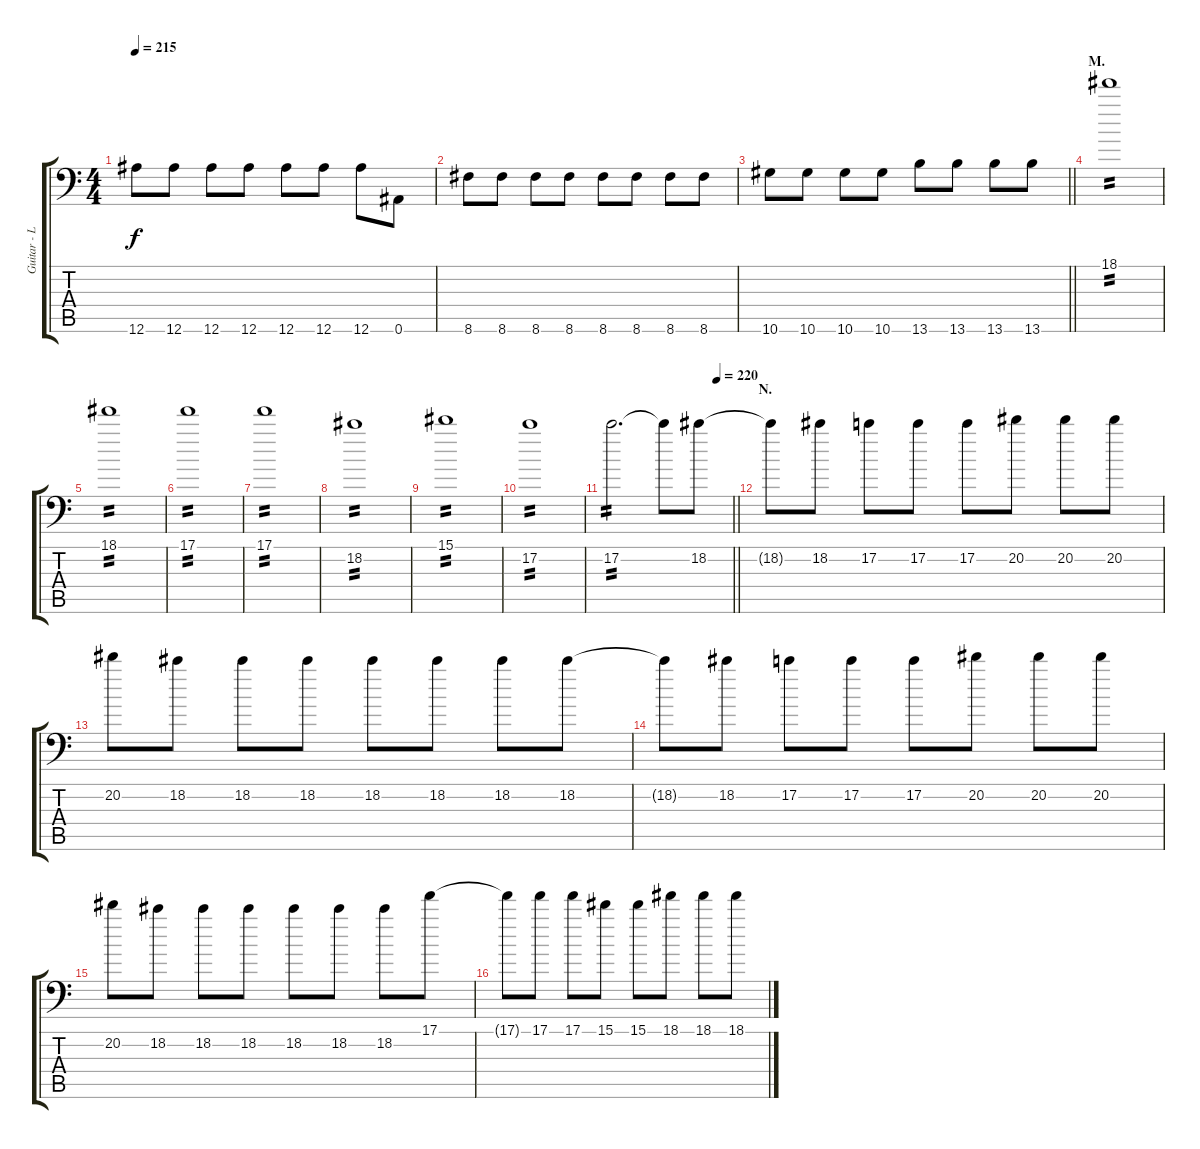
\track ("Guitar - Left" "Guitar - L") {instrument distortionguitar}
\staff {score tabs}
\tuning (C4 G3 Eb3 Bb2 F2 Bb1) {hide}
\ts (4 4)
\tempo 215
\clef f4
\ks c
12.6.8{dy f} 12.6.8 12.6.8 12.6.8 12.6.8 12.6.8 12.6.8 0.6.8 |
8.6.8 8.6.8 8.6.8 8.6.8 8.6.8 8.6.8 8.6.8 8.6.8 |
\barLineRight lightlight
10.6.8 10.6.8 10.6.8 10.6.8 13.6.8 13.6.8 13.6.8 13.6.8 |
\section ("" "M.")
18.1.1{tp 2} |
18.1.1{tp 2} |
17.1.1{tp 2} |
17.1.1{tp 2} |
18.2.1{tp 2} |
15.1.1{tp 2} |
17.2.1{tp 2} |
\tempo (220 0.875)
\barLineRight lightlight
17.2.2{d tp 2} 17.2{t}.8 18.2.8 |
\section ("" "N.")
18.2{t}.8 18.2.8 17.2.8 17.2.8 17.2.8 20.2.8 20.2.8 20.2.8 |
20.2.8 18.2.8 18.2.8 18.2.8 18.2.8 18.2.8 18.2.8 18.2.8 |
18.2{t}.8 18.2.8 17.2.8 17.2.8 17.2.8 20.2.8 20.2.8 20.2.8 |
20.2.8 18.2.8 18.2.8 18.2.8 18.2.8 18.2.8 18.2.8 17.1.8 |
17.1{t}.8 17.1.8 17.1.8 15.1.8 15.1.8 18.1.8 18.1.8 18.1.8
